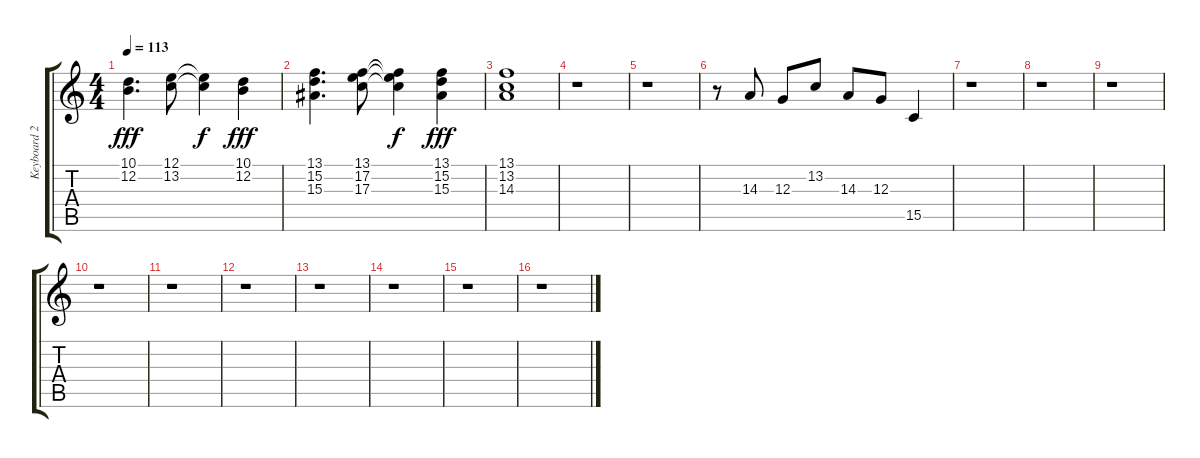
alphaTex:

\track ("Keyboard 2 (E. Piano)" "Keyboard 2") {instrument fx3crystal}
\staff {score tabs}
\tuning (E4 B3 G3 D3 A2 E2) {hide}
\ts (4 4)
\tempo 113
\clef g2
\ks c
(10.1 12.2).4{d dy fff} (12.1 13.2).8 (12.1{t} 13.2{t}).4{dy f} (10.1 12.2).4{dy fff} |
(13.1 15.2 15.3).4{d} (13.1 17.2 17.3).8 (13.1{t} 17.2{t} 17.3{t}).4{dy f} (13.1 15.2 15.3).4{dy fff} |
(13.1 13.2 14.3).1 |
r.1 |
r.1 |
r.8 14.3.8 12.3.8 13.2.8 14.3.8 12.3.8 15.5.4 |
r.1 |
r.1 |
r.1 |
r.1 |
r.1 |
r.1 |
r.1 |
r.1 |
r.1 |
r.1
